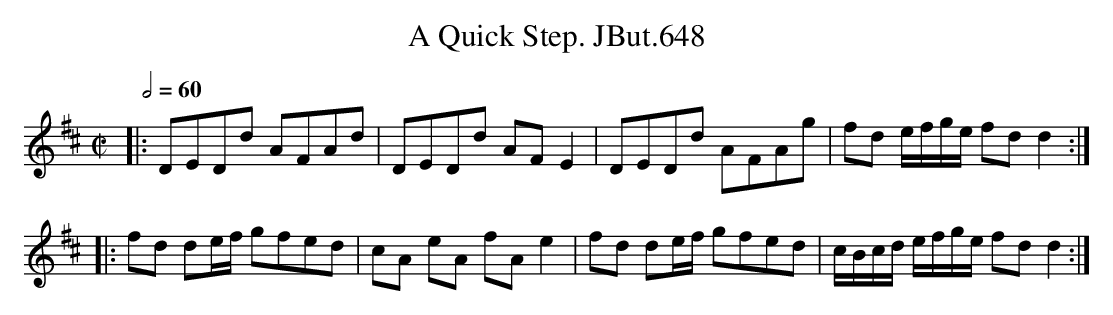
X:1
T:Quick Step. JBut.648, A
M:C|
L:1/8
Q:1/2=60
K:D
|:DEDd AFAd|DEDd AF E2|DEDd AFAg|fd e/f/g/e/ fd d2:|
|:fd de/f/ gfed|cA eA fA e2|fd de/f/ gfed|c/B/c/d/ e/f/g/e/ fd d2:|
